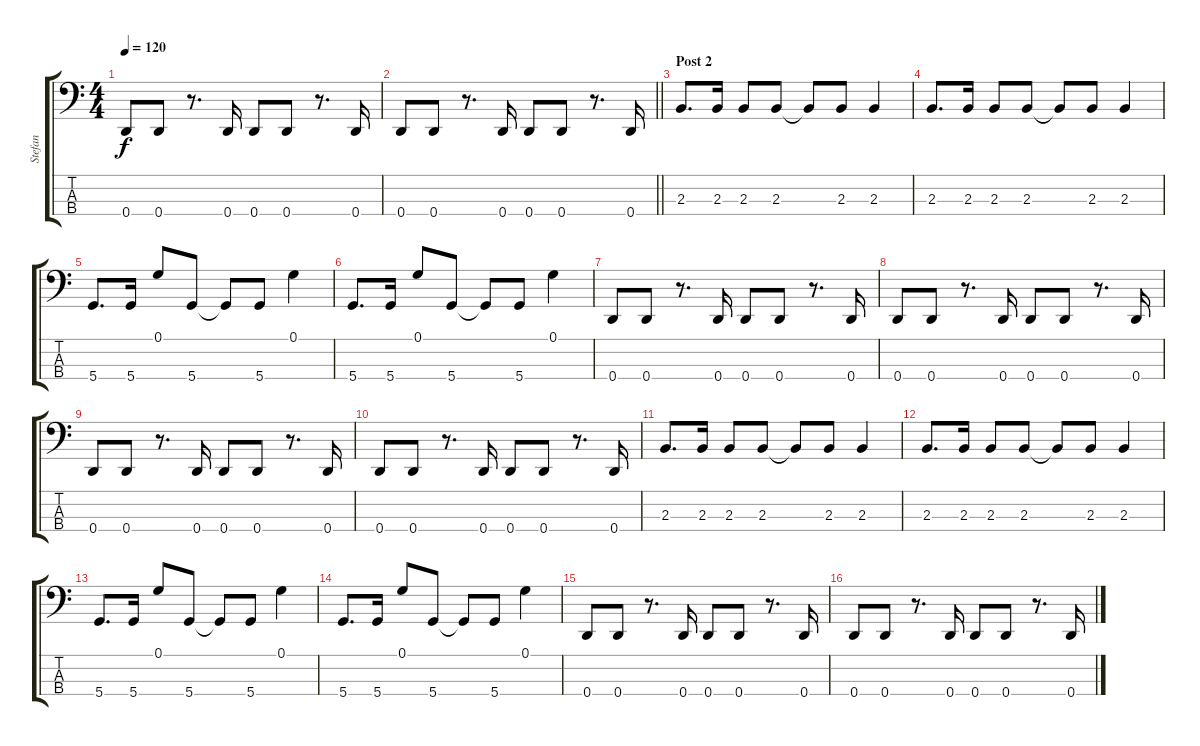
\track ("Stefan" "Stefan") {instrument electricbassfinger}
\staff {score tabs}
\tuning (G2 D2 A1 D1) {hide}
\ts (4 4)
\tempo 120
\clef f4
\ks c
0.4.8{dy f} 0.4.8 r.8{d} 0.4.16 0.4.8 0.4.8 r.8{d} 0.4.16 |
\barLineRight lightlight
0.4.8 0.4.8 r.8{d} 0.4.16 0.4.8 0.4.8 r.8{d} 0.4.16 |
\section ("" "Post 2")
2.3.8{d} 2.3.16 2.3.8 2.3.8 2.3{t}.8 2.3.8 2.3.4 |
2.3.8{d} 2.3.16 2.3.8 2.3.8 2.3{t}.8 2.3.8 2.3.4 |
5.4.8{d} 5.4.16 0.1.8 5.4.8 5.4{t}.8 5.4.8 0.1.4 |
5.4.8{d} 5.4.16 0.1.8 5.4.8 5.4{t}.8 5.4.8 0.1.4 |
0.4.8 0.4.8 r.8{d} 0.4.16 0.4.8 0.4.8 r.8{d} 0.4.16 |
0.4.8 0.4.8 r.8{d} 0.4.16 0.4.8 0.4.8 r.8{d} 0.4.16 |
0.4.8 0.4.8 r.8{d} 0.4.16 0.4.8 0.4.8 r.8{d} 0.4.16 |
0.4.8 0.4.8 r.8{d} 0.4.16 0.4.8 0.4.8 r.8{d} 0.4.16 |
2.3.8{d} 2.3.16 2.3.8 2.3.8 2.3{t}.8 2.3.8 2.3.4 |
2.3.8{d} 2.3.16 2.3.8 2.3.8 2.3{t}.8 2.3.8 2.3.4 |
5.4.8{d} 5.4.16 0.1.8 5.4.8 5.4{t}.8 5.4.8 0.1.4 |
5.4.8{d} 5.4.16 0.1.8 5.4.8 5.4{t}.8 5.4.8 0.1.4 |
0.4.8 0.4.8 r.8{d} 0.4.16 0.4.8 0.4.8 r.8{d} 0.4.16 |
0.4.8 0.4.8 r.8{d} 0.4.16 0.4.8 0.4.8 r.8{d} 0.4.16
